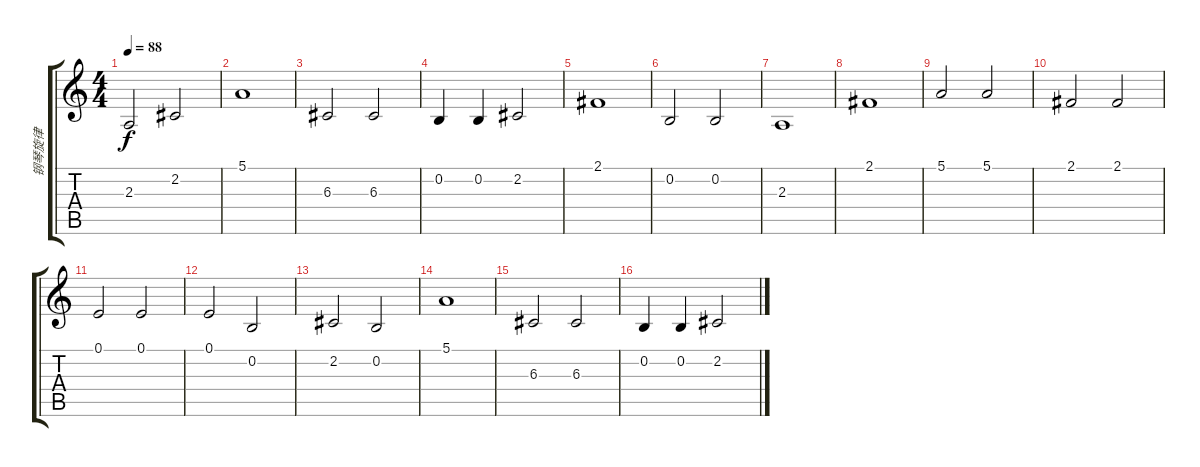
\track ("钢琴旋律" "钢琴旋律") {instrument acousticgrandpiano}
\staff {score tabs}
\tuning (E4 B3 G3 D3 A2 E2) {hide}
\ts (4 4)
\tempo 88
\clef g2
\ks c
2.3.2{dy f} 2.2.2 |
5.1.1 |
6.3.2 6.3.2 |
0.2.4 0.2.4 2.2.2 |
2.1.1 |
0.2.2 0.2.2 |
2.3.1 |
2.1.1 |
5.1.2 5.1.2 |
2.1.2 2.1.2 |
0.1.2 0.1.2 |
0.1.2 0.2.2 |
2.2.2 0.2.2 |
5.1.1 |
6.3.2 6.3.2 |
0.2.4 0.2.4 2.2.2
